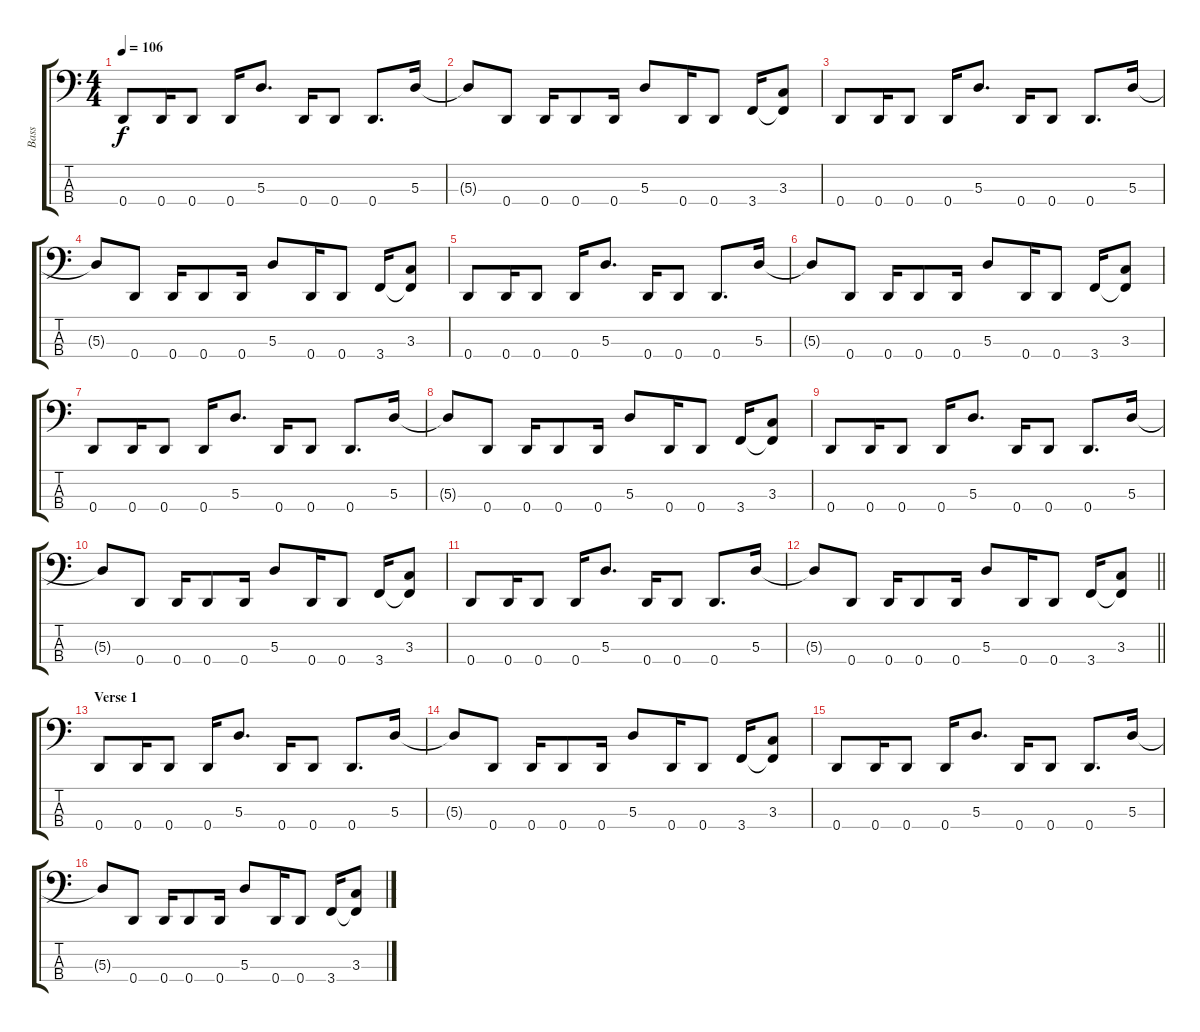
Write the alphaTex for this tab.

\track ("Bass" "Bass") {instrument electricbasspick}
\staff {score tabs}
\tuning (G2 D2 A1 D1) {hide}
\ts (4 4)
\tempo 106
\clef f4
\ks c
0.4.8{dy f} 0.4.16 0.4.8 0.4.16 5.3.8{d} 0.4.16 0.4.8 0.4.8{d} 5.3.16 |
5.3{t}.8 0.4.8 0.4.16 0.4.8 0.4.16 5.3.8 0.4.16 0.4.8 3.4.16 (3.3 3.4{t}).8 |
0.4.8 0.4.16 0.4.8 0.4.16 5.3.8{d} 0.4.16 0.4.8 0.4.8{d} 5.3.16 |
5.3{t}.8 0.4.8 0.4.16 0.4.8 0.4.16 5.3.8 0.4.16 0.4.8 3.4.16 (3.3 3.4{t}).8 |
0.4.8 0.4.16 0.4.8 0.4.16 5.3.8{d} 0.4.16 0.4.8 0.4.8{d} 5.3.16 |
5.3{t}.8 0.4.8 0.4.16 0.4.8 0.4.16 5.3.8 0.4.16 0.4.8 3.4.16 (3.3 3.4{t}).8 |
0.4.8 0.4.16 0.4.8 0.4.16 5.3.8{d} 0.4.16 0.4.8 0.4.8{d} 5.3.16 |
5.3{t}.8 0.4.8 0.4.16 0.4.8 0.4.16 5.3.8 0.4.16 0.4.8 3.4.16 (3.3 3.4{t}).8 |
0.4.8 0.4.16 0.4.8 0.4.16 5.3.8{d} 0.4.16 0.4.8 0.4.8{d} 5.3.16 |
5.3{t}.8 0.4.8 0.4.16 0.4.8 0.4.16 5.3.8 0.4.16 0.4.8 3.4.16 (3.3 3.4{t}).8 |
0.4.8 0.4.16 0.4.8 0.4.16 5.3.8{d} 0.4.16 0.4.8 0.4.8{d} 5.3.16 |
\barLineRight lightlight
5.3{t}.8 0.4.8 0.4.16 0.4.8 0.4.16 5.3.8 0.4.16 0.4.8 3.4.16 (3.3 3.4{t}).8 |
\section ("" "Verse 1")
0.4.8 0.4.16 0.4.8 0.4.16 5.3.8{d} 0.4.16 0.4.8 0.4.8{d} 5.3.16 |
5.3{t}.8 0.4.8 0.4.16 0.4.8 0.4.16 5.3.8 0.4.16 0.4.8 3.4.16 (3.3 3.4{t}).8 |
0.4.8 0.4.16 0.4.8 0.4.16 5.3.8{d} 0.4.16 0.4.8 0.4.8{d} 5.3.16 |
5.3{t}.8 0.4.8 0.4.16 0.4.8 0.4.16 5.3.8 0.4.16 0.4.8 3.4.16 (3.3 3.4{t}).8
